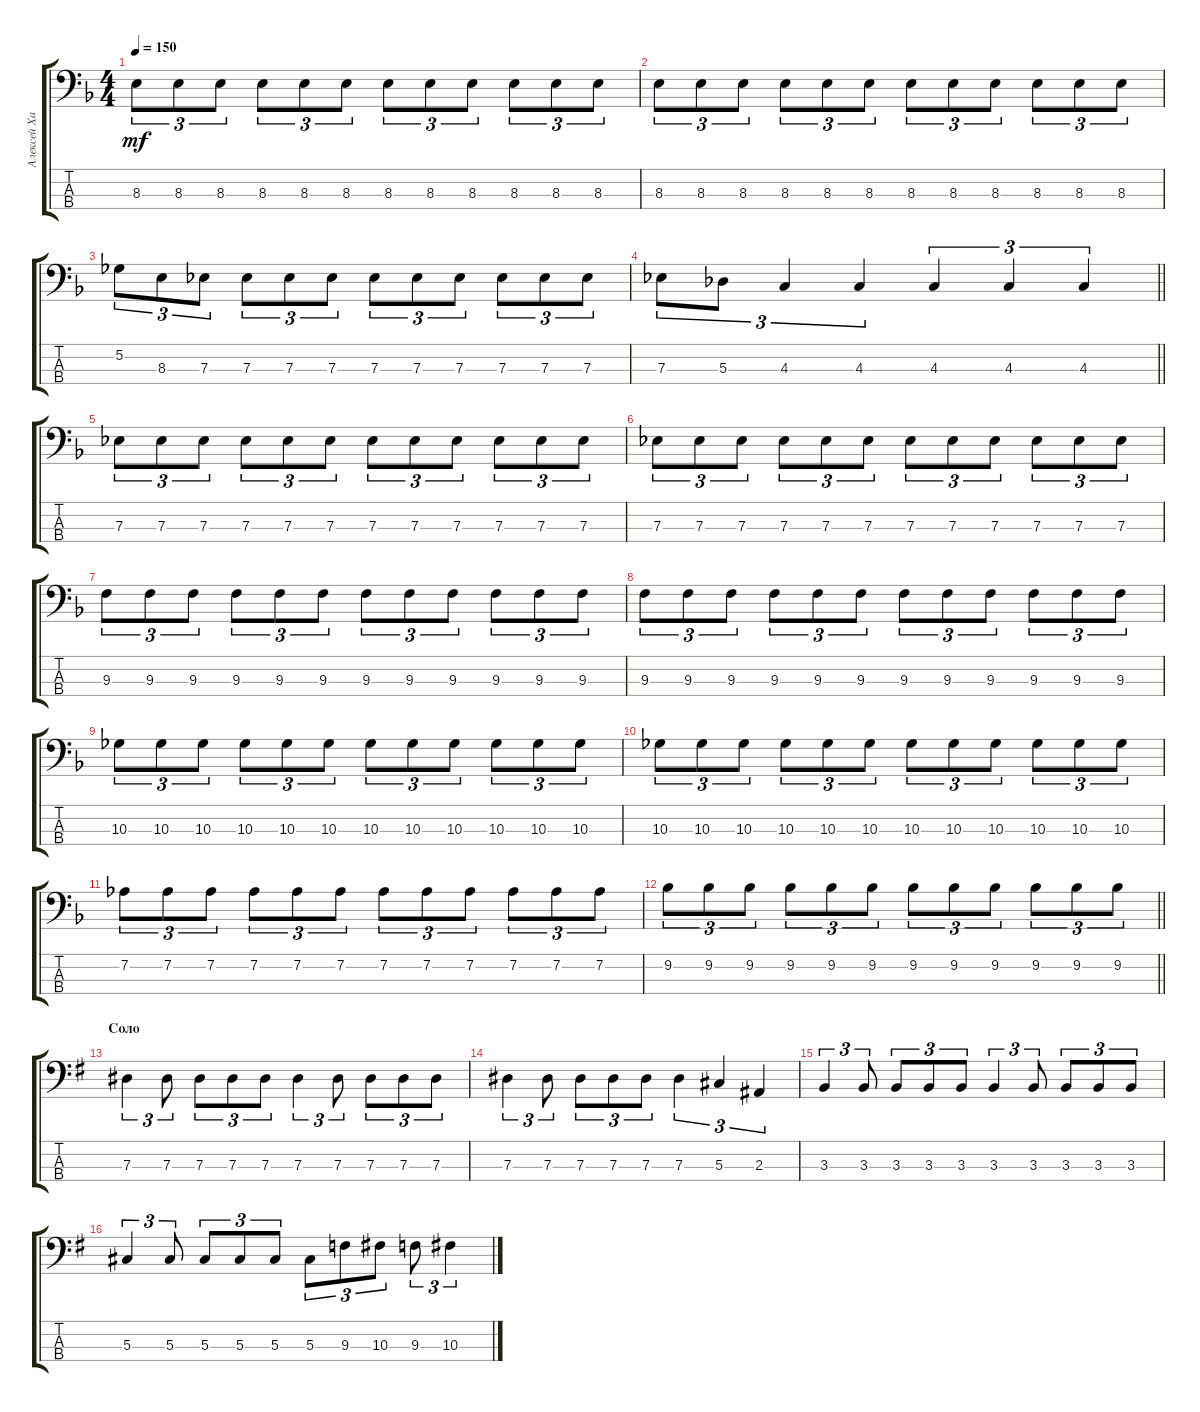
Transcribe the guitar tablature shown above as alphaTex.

\track ("Алексей Харьков" "Алексей Ха") {instrument electricbassfinger}
\staff {score tabs}
\tuning (Gb2 Db2 Ab1 Db1) {hide}
\ts (4 4)
\tempo 150
\clef f4
\ks dminor
8.3.8{tu (3 2) dy mf} 8.3.8{tu (3 2)} 8.3.8{tu (3 2)} 8.3.8{tu (3 2)} 8.3.8{tu (3 2)} 8.3.8{tu (3 2)} 8.3.8{tu (3 2)} 8.3.8{tu (3 2)} 8.3.8{tu (3 2)} 8.3.8{tu (3 2)} 8.3.8{tu (3 2)} 8.3.8{tu (3 2)} |
8.3.8{tu (3 2)} 8.3.8{tu (3 2)} 8.3.8{tu (3 2)} 8.3.8{tu (3 2)} 8.3.8{tu (3 2)} 8.3.8{tu (3 2)} 8.3.8{tu (3 2)} 8.3.8{tu (3 2)} 8.3.8{tu (3 2)} 8.3.8{tu (3 2)} 8.3.8{tu (3 2)} 8.3.8{tu (3 2)} |
5.2.8{tu (3 2)} 8.3.8{tu (3 2)} 7.3.8{tu (3 2)} 7.3.8{tu (3 2)} 7.3.8{tu (3 2)} 7.3.8{tu (3 2)} 7.3.8{tu (3 2)} 7.3.8{tu (3 2)} 7.3.8{tu (3 2)} 7.3.8{tu (3 2)} 7.3.8{tu (3 2)} 7.3.8{tu (3 2)} |
\barLineRight lightlight
7.3.8{tu (3 2)} 5.3.8{tu (3 2)} 4.3.4{tu (3 2)} 4.3.4{tu (3 2)} 4.3.4{tu (3 2)} 4.3.4{tu (3 2)} 4.3.4{tu (3 2)} |
7.3.8{tu (3 2)} 7.3.8{tu (3 2)} 7.3.8{tu (3 2)} 7.3.8{tu (3 2)} 7.3.8{tu (3 2)} 7.3.8{tu (3 2)} 7.3.8{tu (3 2)} 7.3.8{tu (3 2)} 7.3.8{tu (3 2)} 7.3.8{tu (3 2)} 7.3.8{tu (3 2)} 7.3.8{tu (3 2)} |
7.3.8{tu (3 2)} 7.3.8{tu (3 2)} 7.3.8{tu (3 2)} 7.3.8{tu (3 2)} 7.3.8{tu (3 2)} 7.3.8{tu (3 2)} 7.3.8{tu (3 2)} 7.3.8{tu (3 2)} 7.3.8{tu (3 2)} 7.3.8{tu (3 2)} 7.3.8{tu (3 2)} 7.3.8{tu (3 2)} |
9.3.8{tu (3 2)} 9.3.8{tu (3 2)} 9.3.8{tu (3 2)} 9.3.8{tu (3 2)} 9.3.8{tu (3 2)} 9.3.8{tu (3 2)} 9.3.8{tu (3 2)} 9.3.8{tu (3 2)} 9.3.8{tu (3 2)} 9.3.8{tu (3 2)} 9.3.8{tu (3 2)} 9.3.8{tu (3 2)} |
9.3.8{tu (3 2)} 9.3.8{tu (3 2)} 9.3.8{tu (3 2)} 9.3.8{tu (3 2)} 9.3.8{tu (3 2)} 9.3.8{tu (3 2)} 9.3.8{tu (3 2)} 9.3.8{tu (3 2)} 9.3.8{tu (3 2)} 9.3.8{tu (3 2)} 9.3.8{tu (3 2)} 9.3.8{tu (3 2)} |
10.3.8{tu (3 2)} 10.3.8{tu (3 2)} 10.3.8{tu (3 2)} 10.3.8{tu (3 2)} 10.3.8{tu (3 2)} 10.3.8{tu (3 2)} 10.3.8{tu (3 2)} 10.3.8{tu (3 2)} 10.3.8{tu (3 2)} 10.3.8{tu (3 2)} 10.3.8{tu (3 2)} 10.3.8{tu (3 2)} |
10.3.8{tu (3 2)} 10.3.8{tu (3 2)} 10.3.8{tu (3 2)} 10.3.8{tu (3 2)} 10.3.8{tu (3 2)} 10.3.8{tu (3 2)} 10.3.8{tu (3 2)} 10.3.8{tu (3 2)} 10.3.8{tu (3 2)} 10.3.8{tu (3 2)} 10.3.8{tu (3 2)} 10.3.8{tu (3 2)} |
7.2.8{tu (3 2)} 7.2.8{tu (3 2)} 7.2.8{tu (3 2)} 7.2.8{tu (3 2)} 7.2.8{tu (3 2)} 7.2.8{tu (3 2)} 7.2.8{tu (3 2)} 7.2.8{tu (3 2)} 7.2.8{tu (3 2)} 7.2.8{tu (3 2)} 7.2.8{tu (3 2)} 7.2.8{tu (3 2)} |
\barLineRight lightlight
9.2.8{tu (3 2)} 9.2.8{tu (3 2)} 9.2.8{tu (3 2)} 9.2.8{tu (3 2)} 9.2.8{tu (3 2)} 9.2.8{tu (3 2)} 9.2.8{tu (3 2)} 9.2.8{tu (3 2)} 9.2.8{tu (3 2)} 9.2.8{tu (3 2)} 9.2.8{tu (3 2)} 9.2.8{tu (3 2)} |
\section ("" "Соло")
\ks eminor
7.3.4{tu (3 2)} 7.3.8{tu (3 2)} 7.3.8{tu (3 2)} 7.3.8{tu (3 2)} 7.3.8{tu (3 2)} 7.3.4{tu (3 2)} 7.3.8{tu (3 2)} 7.3.8{tu (3 2)} 7.3.8{tu (3 2)} 7.3.8{tu (3 2)} |
7.3.4{tu (3 2)} 7.3.8{tu (3 2)} 7.3.8{tu (3 2)} 7.3.8{tu (3 2)} 7.3.8{tu (3 2)} 7.3.4{tu (3 2)} 5.3.4{tu (3 2)} 2.3.4{tu (3 2)} |
3.3.4{tu (3 2)} 3.3.8{tu (3 2)} 3.3.8{tu (3 2)} 3.3.8{tu (3 2)} 3.3.8{tu (3 2)} 3.3.4{tu (3 2)} 3.3.8{tu (3 2)} 3.3.8{tu (3 2)} 3.3.8{tu (3 2)} 3.3.8{tu (3 2)} |
5.3.4{tu (3 2)} 5.3.8{tu (3 2)} 5.3.8{tu (3 2)} 5.3.8{tu (3 2)} 5.3.8{tu (3 2)} 5.3.8{tu (3 2)} 9.3.8{tu (3 2)} 10.3.8{tu (3 2)} 9.3.8{tu (3 2)} 10.3.4{tu (3 2)}
